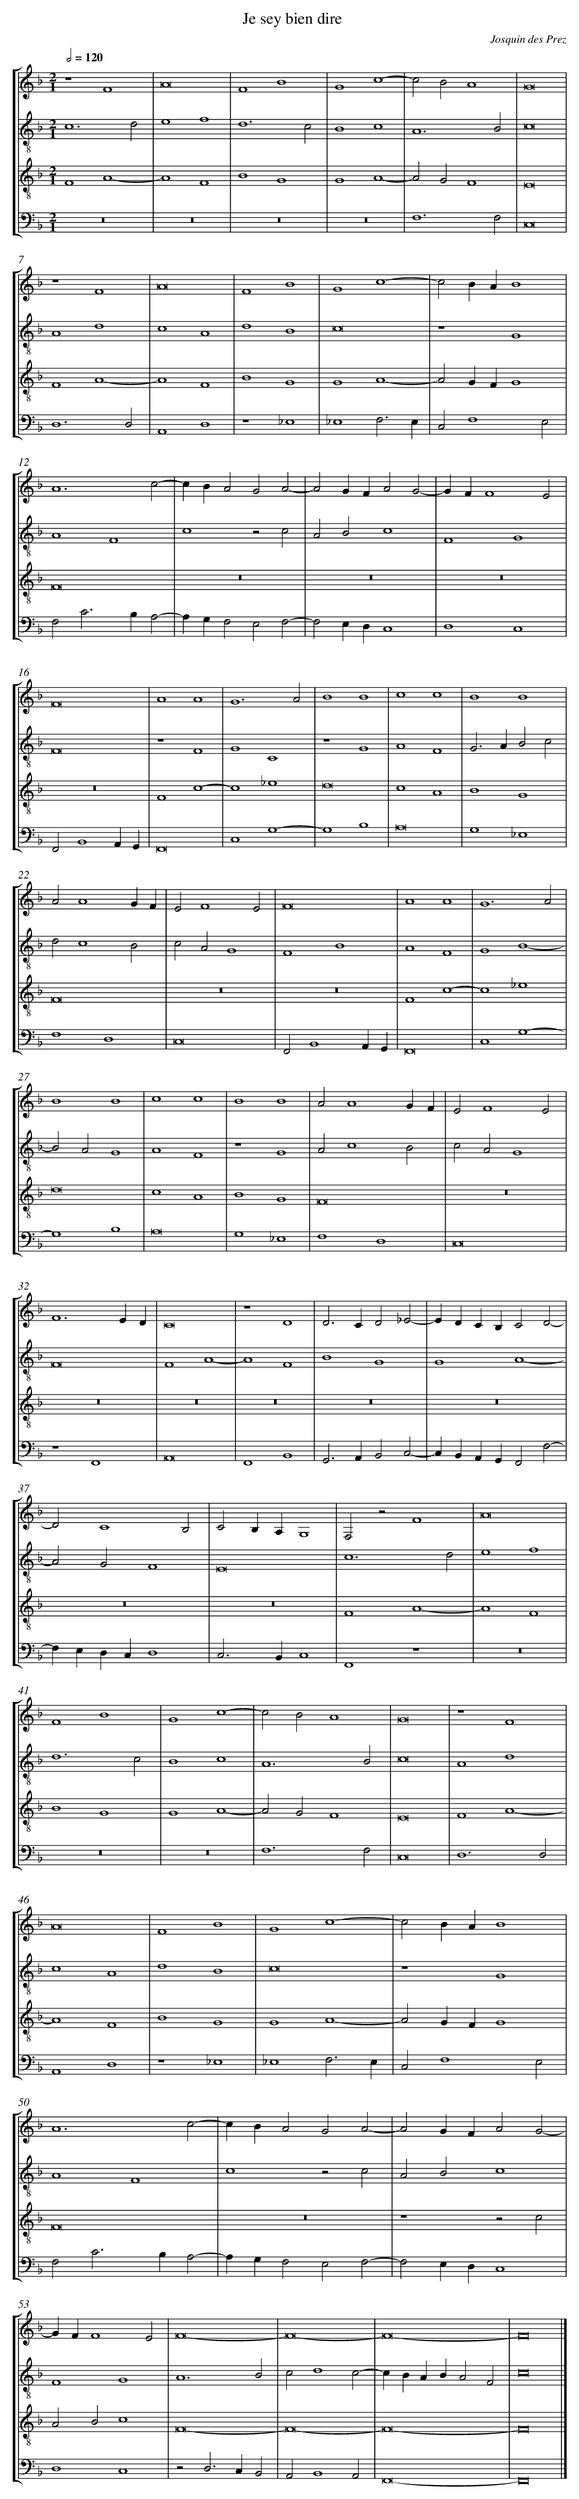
X:1
T:Je sey bien dire
C: Josquin des Prez
L: 1/4
M: 2/1
Q: 1/2=120
%%staves [1 2 3 4]
V: 1 clef=treble
V: 2 clef=treble-8
V: 3 clef=treble-8
V: 4 clef=bass
K: F
[V:1] z4F4 |
[V:2] c6d2 |
[V:3] F4A4- |
[V:4] z8 |
[V:1] A8 |
[V:2] e4f4 |
[V:3] A4F4 |
[V:4] z8 |
[V:1] F4B4 |
[V:2] d6c2 |
[V:3] B4G4 |
[V:4] z8 |
[V:1] G4c4- |
[V:2] B4c4 |
[V:3] G4A4- |
[V:4] z8 |
[V:1] c2B2A4 |
[V:2] A6B2 |
[V:3] A2G2F4 |
[V:4] F,6F,2 |
[V:1] G8 |
[V:2] c8 |
[V:3] E8 |
[V:4] C,8 |
[V:1] z4F4 |
[V:2] A4d4 |
[V:3] F4A4- |
[V:4] D,6D,2 |
[V:1] A8 |
[V:2] c4A4 |
[V:3] A4F4 |
[V:4] A,,4D,4 |
[V:1] F4B4 |
[V:2] d4B4 |
[V:3] B4G4 |
[V:4] z4_E,4 |
[V:1] G4c4- |
[V:2] c8 |
[V:3] G4A4- |
[V:4] _E,4F,3E, |
[V:1] c2BAB4 |
[V:2] z4G4 |
[V:3] A2GFG4 |
[V:4] C,2F,4E,2 |
[V:1] A6c2- |
[V:2] A4F4 |
[V:3] F8 |
[V:4] F,2C3B,A,2- |
[V:1] cBA2G2A2- |
[V:2] c4z2c2 |
[V:3] z8 |
[V:4] A,G,F,2E,2F,2- |
[V:1] A2GFA2G2- |
[V:2] A2B2c4 |
[V:3] z8 |
[V:4] F,2E,D,C,4 |
[V:1] GFF4E2 |
[V:2] F4G4 |
[V:3] z8 |
[V:4] D,4C,4 |
[V:1] F8 |
[V:2] F8 |
[V:3] z8 |
[V:4] F,,2B,,4A,,G,, |
[V:1] A4A4 |
[V:2] z4F4 |
[V:3] F4c4- |
[V:4] F,,8 |
[V:1] G6A2 |
[V:2] G4C4 |
[V:3] c4_e4 |
[V:4] C,4G,4- |
[V:1] B4B4 |
[V:2] z4G4 |
[V:3] d8 |
[V:4] G,4B,4 |
[V:1] c4c4 |
[V:2] A4F4 |
[V:3] c4A4 |
[V:4] A,8 |
[V:1] B4B4 |
[V:2] G3AB2c2 |
[V:3] B4G4 |
[V:4] G,4_E,4 |
[V:1] A2A4GF |
[V:2] d2c4B2 |
[V:3] F8 |
[V:4] F,4D,4 |
[V:1] E2F4E2 |
[V:2] c2A2G4 |
[V:3] z8 |
[V:4] C,8 |
[V:1] F8 |
[V:2] F4B4 |
[V:3] z8 |
[V:4] F,,2B,,4A,,G,, |
[V:1] A4A4 |
[V:2] A4F4 |
[V:3] F4c4- |
[V:4] F,,8 |
[V:1] G6A2 |
[V:2] G4B4- |
[V:3] c4_e4 |
[V:4] C,4G,4- |
[V:1] B4B4 |
[V:2] B2A2G4 |
[V:3] d8 |
[V:4] G,4B,4 |
[V:1] c4c4 |
[V:2] A4F4 |
[V:3] c4A4 |
[V:4] A,8 |
[V:1] B4B4 |
[V:2] z4G4 |
[V:3] B4G4 |
[V:4] G,4_E,4 |
[V:1] A2A4GF |
[V:2] A2c4B2 |
[V:3] F8 |
[V:4] F,4D,4 |
[V:1] E2F4E2 |
[V:2] c2A2G4 |
[V:3] z8 |
[V:4] C,8 |
[V:1] F6ED |
[V:2] F8 |
[V:3] z8 |
[V:4] z4F,,4 |
[V:1] C8 |
[V:2] F4A4- |
[V:3] z8 |
[V:4] A,,8 |
[V:1] z4D4 |
[V:2] A4F4 |
[V:3] z8 |
[V:4] F,,4B,,4 |
[V:1] D3CD2_E2- |
[V:2] B4G4 |
[V:3] z8 |
[V:4] G,,3A,,B,,2C,2- |
[V:1] EDCB,C2D2- |
[V:2] G4A4- |
[V:3] z8 |
[V:4] C,B,,A,,G,,F,,2F,2- |
[V:1] D2C4B,2 |
[V:2] A2G2F4 |
[V:3] z8 |
[V:4] F,E,D,C,D,4 |
[V:1] C2B,A,G,4 |
[V:2] E8 |
[V:3] z8 |
[V:4] C,3B,,C,4 |
[V:1] F,2z2F4 |
[V:2] c6d2 |
[V:3] F4A4- |
[V:4] F,,4z4 |
[V:1] A8 |
[V:2] e4f4 |
[V:3] A4F4 |
[V:4] z8 |
[V:1] F4B4 |
[V:2] d6c2 |
[V:3] B4G4 |
[V:4] z8 |
[V:1] G4c4- |
[V:2] B4c4 |
[V:3] G4A4- |
[V:4] z8 |
[V:1] c2B2A4 |
[V:2] A6B2 |
[V:3] A2G2F4 |
[V:4] F,6F,2 |
[V:1] G8 |
[V:2] c8 |
[V:3] E8 |
[V:4] C,8 |
[V:1] z4F4 |
[V:2] A4d4 |
[V:3] F4A4- |
[V:4] D,6D,2 |
[V:1] A8 |
[V:2] c4A4 |
[V:3] A4F4 |
[V:4] A,,4D,4 |
[V:1] F4B4 |
[V:2] d4B4 |
[V:3] B4G4 |
[V:4] z4_E,4 |
[V:1] G4c4- |
[V:2] c8 |
[V:3] G4A4- |
[V:4] _E,4F,3E, |
[V:1] c2BAB4 |
[V:2] z4G4 |
[V:3] A2GFG4 |
[V:4] C,2F,4E,2 |
[V:1] A6c2- |
[V:2] A4F4 |
[V:3] F8 |
[V:4] F,2C3B,A,2- |
[V:1] cBA2G2A2- |
[V:2] c4z2c2 |
[V:3] z8 |
[V:4] A,G,F,2E,2F,2- |
[V:1] A2GFA2G2- |
[V:2] A2B2c4 |
[V:3] z4z2c2 |
[V:4] F,2E,D,C,4 |
[V:1] GFF4E2 |
[V:2] F4G4 |
[V:3] A2B2c4 |
[V:4] D,4C,4 |
[V:1] F8- |
[V:2] A6B2 |
[V:3] F8- |
[V:4] z2D,3C,B,,2 |
[V:1] F8- |
[V:2] c2d4c2- |
[V:3] F8- |
[V:4] A,,2B,,4A,,2 |
[V:1] F8- |
[V:2] cBABA2F2 |
[V:3] F8- |
[V:4] F,,8- |
[V:1] F8 |]
[V:2] c8 |]
[V:3] F8 |]
[V:4] F,,8 |]
